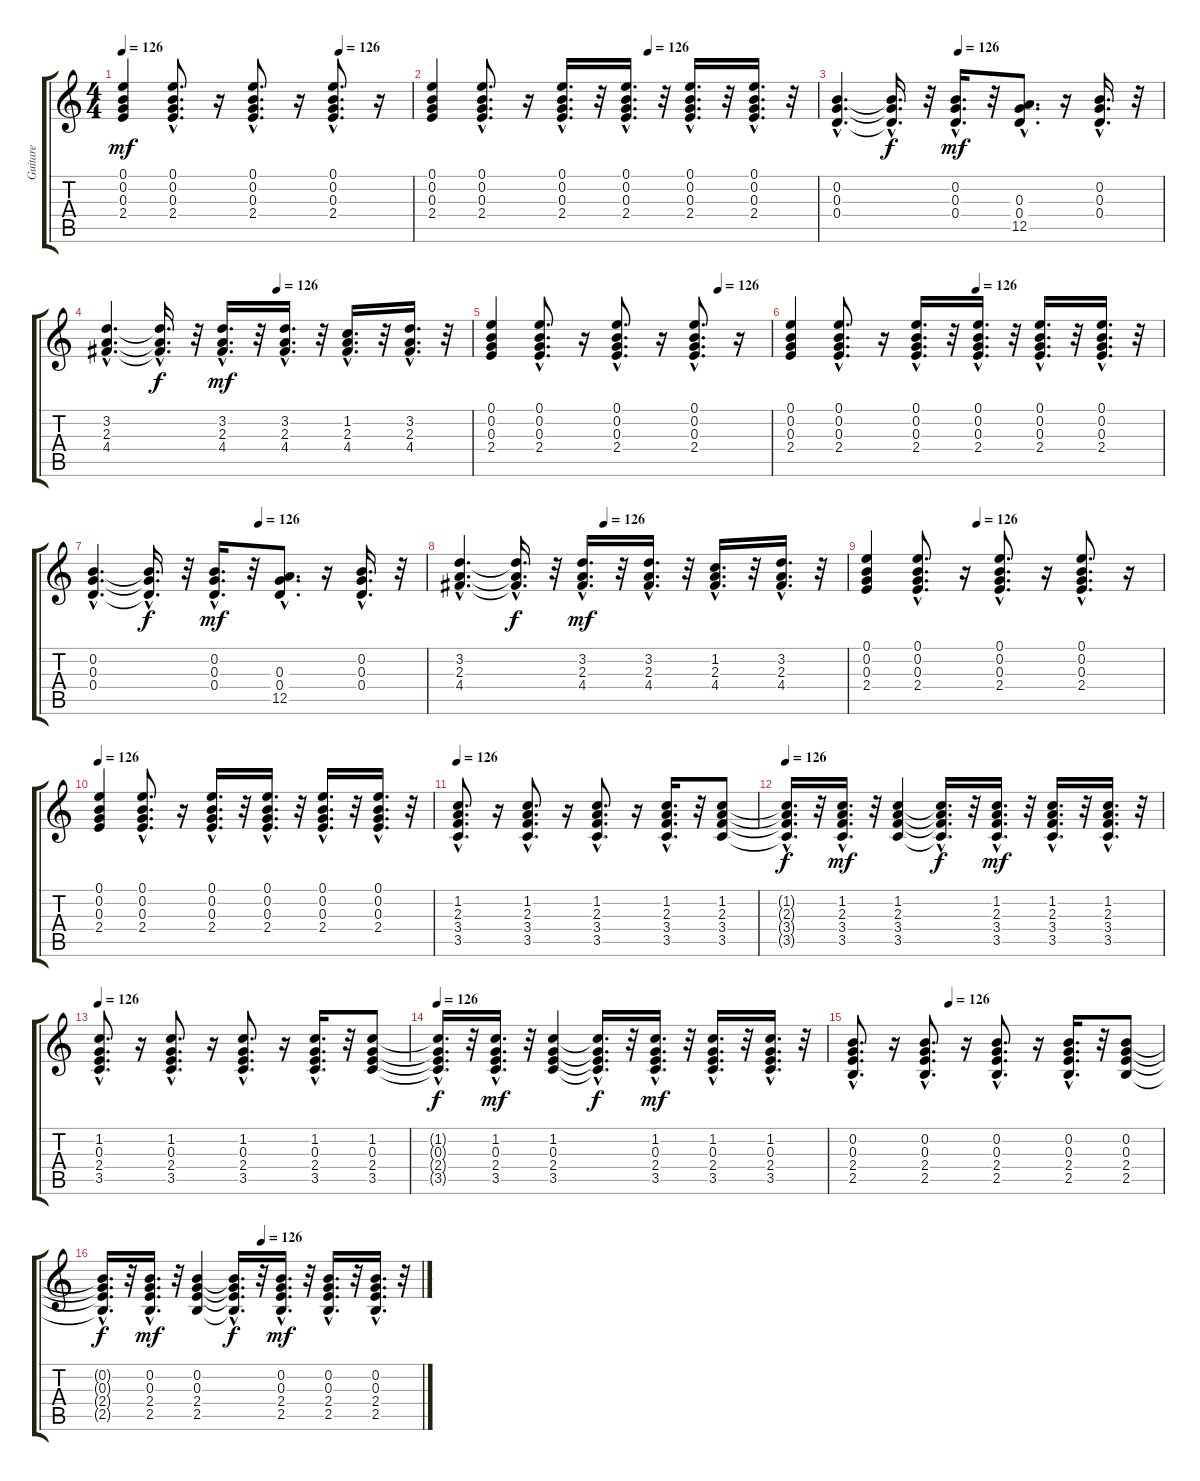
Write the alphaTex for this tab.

\track ("Guitare" "Guitare") {instrument acousticguitarnylon}
\staff {score tabs}
\tuning (E4 B3 G3 D3 A2 E2) {hide}
\ts (4 4)
\tempo 126
\tempo (126 0.75)
\clef g2
\ks c
(0.1 0.2 0.3 2.4).4{dy mf} (0.1{hac} 0.2{hac} 0.3{hac} 2.4{hac}).8{d} r.16 (0.1{hac} 0.2{hac} 0.3{hac} 2.4{hac}).8{d} r.16 (0.1{hac} 0.2{hac} 0.3{hac} 2.4{hac}).8{d} r.16 |
\tempo (126 0.5625)
(0.1 0.2 0.3 2.4).4 (0.1{hac} 0.2{hac} 0.3{hac} 2.4{hac}).8{d} r.16 (0.1{hac} 0.2{hac} 0.3{hac} 2.4{hac}).16{d} r.32 (0.1{hac} 0.2{hac} 0.3{hac} 2.4{hac}).16{d} r.32 (0.1{hac} 0.2{hac} 0.3{hac} 2.4{hac}).16{d} r.32 (0.1{hac} 0.2{hac} 0.3{hac} 2.4{hac}).16{d} r.32 |
\tempo (126 0.375)
(0.2{hac} 0.3{hac} 0.4{hac}).4{d} (0.2{hac t} 0.3{hac t} 0.4{hac t}).16{d dy f} r.32 (0.2{hac} 0.3{hac} 0.4{hac}).16{d dy mf} r.32 (0.3{hac} 0.4{hac} 12.5{hac}).8{d} r.16 (0.2{hac} 0.3{hac} 0.4{hac}).16{d} r.32 |
\tempo (126 0.46875)
(3.2{hac} 2.3{hac} 4.4{hac}).4{d} (3.2{hac t} 2.3{hac t} 4.4{hac t}).16{d dy f} r.32 (3.2{hac} 2.3{hac} 4.4{hac}).16{d dy mf} r.32 (3.2{hac} 2.3{hac} 4.4{hac}).16{d} r.32 (1.2{hac} 2.3{hac} 4.4{hac}).16{d} r.32 (3.2{hac} 2.3{hac} 4.4{hac}).16{d} r.32 |
\tempo (126 0.8125)
(0.1 0.2 0.3 2.4).4 (0.1{hac} 0.2{hac} 0.3{hac} 2.4{hac}).8{d} r.16 (0.1{hac} 0.2{hac} 0.3{hac} 2.4{hac}).8{d} r.16 (0.1{hac} 0.2{hac} 0.3{hac} 2.4{hac}).8{d} r.16 |
\tempo (126 0.5)
(0.1 0.2 0.3 2.4).4 (0.1{hac} 0.2{hac} 0.3{hac} 2.4{hac}).8{d} r.16 (0.1{hac} 0.2{hac} 0.3{hac} 2.4{hac}).16{d} r.32 (0.1{hac} 0.2{hac} 0.3{hac} 2.4{hac}).16{d} r.32 (0.1{hac} 0.2{hac} 0.3{hac} 2.4{hac}).16{d} r.32 (0.1{hac} 0.2{hac} 0.3{hac} 2.4{hac}).16{d} r.32 |
\tempo (126 0.5)
(0.2{hac} 0.3{hac} 0.4{hac}).4{d} (0.2{hac t} 0.3{hac t} 0.4{hac t}).16{d dy f} r.32 (0.2{hac} 0.3{hac} 0.4{hac}).16{d dy mf} r.32 (0.3{hac} 0.4{hac} 12.5{hac}).8{d} r.16 (0.2{hac} 0.3{hac} 0.4{hac}).16{d} r.32 |
\tempo (126 0.375)
(3.2{hac} 2.3{hac} 4.4{hac}).4{d} (3.2{hac t} 2.3{hac t} 4.4{hac t}).16{d dy f} r.32 (3.2{hac} 2.3{hac} 4.4{hac}).16{d dy mf} r.32 (3.2{hac} 2.3{hac} 4.4{hac}).16{d} r.32 (1.2{hac} 2.3{hac} 4.4{hac}).16{d} r.32 (3.2{hac} 2.3{hac} 4.4{hac}).16{d} r.32 |
\tempo (126 0.375)
(0.1 0.2 0.3 2.4).4 (0.1{hac} 0.2{hac} 0.3{hac} 2.4{hac}).8{d} r.16 (0.1{hac} 0.2{hac} 0.3{hac} 2.4{hac}).8{d} r.16 (0.1{hac} 0.2{hac} 0.3{hac} 2.4{hac}).8{d} r.16 |
\tempo 126
(0.1 0.2 0.3 2.4).4 (0.1{hac} 0.2{hac} 0.3{hac} 2.4{hac}).8{d} r.16 (0.1{hac} 0.2{hac} 0.3{hac} 2.4{hac}).16{d} r.32 (0.1{hac} 0.2{hac} 0.3{hac} 2.4{hac}).16{d} r.32 (0.1{hac} 0.2{hac} 0.3{hac} 2.4{hac}).16{d} r.32 (0.1{hac} 0.2{hac} 0.3{hac} 2.4{hac}).16{d} r.32 |
\tempo 126
(1.2{hac} 2.3{hac} 3.4{hac} 3.5{hac}).8{d} r.16 (1.2{hac} 2.3{hac} 3.4{hac} 3.5{hac}).8{d} r.16 (1.2{hac} 2.3{hac} 3.4{hac} 3.5{hac}).8{d} r.16 (1.2{hac} 2.3{hac} 3.4{hac} 3.5{hac}).16{d} r.32 (1.2 2.3 3.4 3.5).8 |
\tempo 126
(1.2{hac t} 2.3{hac t} 3.4{hac t} 3.5{hac t}).16{d dy f} r.32 (1.2{hac} 2.3{hac} 3.4{hac} 3.5{hac}).16{d dy mf} r.32 (1.2 2.3 3.4 3.5).4 (1.2{hac t} 2.3{hac t} 3.4{hac t} 3.5{hac t}).16{d dy f} r.32 (1.2{hac} 2.3{hac} 3.4{hac} 3.5{hac}).16{d dy mf} r.32 (1.2{hac} 2.3{hac} 3.4{hac} 3.5{hac}).16{d} r.32 (1.2{hac} 2.3{hac} 3.4{hac} 3.5{hac}).16{d} r.32 |
\tempo 126
(1.2{hac} 0.3{hac} 2.4{hac} 3.5{hac}).8{d} r.16 (1.2{hac} 0.3{hac} 2.4{hac} 3.5{hac}).8{d} r.16 (1.2{hac} 0.3{hac} 2.4{hac} 3.5{hac}).8{d} r.16 (1.2{hac} 0.3{hac} 2.4{hac} 3.5{hac}).16{d} r.32 (1.2 0.3 2.4 3.5).8 |
\tempo 126
(1.2{hac t} 0.3{hac t} 2.4{hac t} 3.5{hac t}).16{d dy f} r.32 (1.2{hac} 0.3{hac} 2.4{hac} 3.5{hac}).16{d dy mf} r.32 (1.2 0.3 2.4 3.5).4 (1.2{hac t} 0.3{hac t} 2.4{hac t} 3.5{hac t}).16{d dy f} r.32 (1.2{hac} 0.3{hac} 2.4{hac} 3.5{hac}).16{d dy mf} r.32 (1.2{hac} 0.3{hac} 2.4{hac} 3.5{hac}).16{d} r.32 (1.2{hac} 0.3{hac} 2.4{hac} 3.5{hac}).16{d} r.32 |
\tempo (126 0.3125)
(0.2{hac} 0.3{hac} 2.4{hac} 2.5{hac}).8{d} r.16 (0.2{hac} 0.3{hac} 2.4{hac} 2.5{hac}).8{d} r.16 (0.2{hac} 0.3{hac} 2.4{hac} 2.5{hac}).8{d} r.16 (0.2{hac} 0.3{hac} 2.4{hac} 2.5{hac}).16{d} r.32 (0.2 0.3 2.4 2.5).8 |
\tempo (126 0.5)
(0.2{hac t} 0.3{hac t} 2.4{hac t} 2.5{hac t}).16{d dy f} r.32 (0.2{hac} 0.3{hac} 2.4{hac} 2.5{hac}).16{d dy mf} r.32 (0.2 0.3 2.4 2.5).4 (0.2{hac t} 0.3{hac t} 2.4{hac t} 2.5{hac t}).16{d dy f} r.32 (0.2{hac} 0.3{hac} 2.4{hac} 2.5{hac}).16{d dy mf} r.32 (0.2{hac} 0.3{hac} 2.4{hac} 2.5{hac}).16{d} r.32 (0.2{hac} 0.3{hac} 2.4{hac} 2.5{hac}).16{d} r.32
